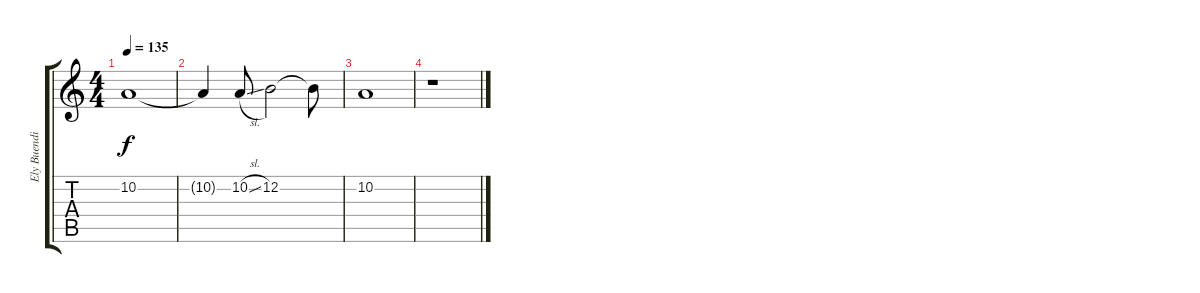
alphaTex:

\track ("Ely Buendia(Vocal)" "Ely Buendi") {instrument sopranosax}
\staff {score tabs}
\tuning (E4 B3 G3 D3 A2 E2) {hide}
\ts (4 4)
\tempo 135
\clef g2
\ks c
10.2{t}.1{dy f} |
10.2{t}.4 10.2{sl}.8 12.2.2 12.2{t}.8 |
10.2.1 |
r.1
